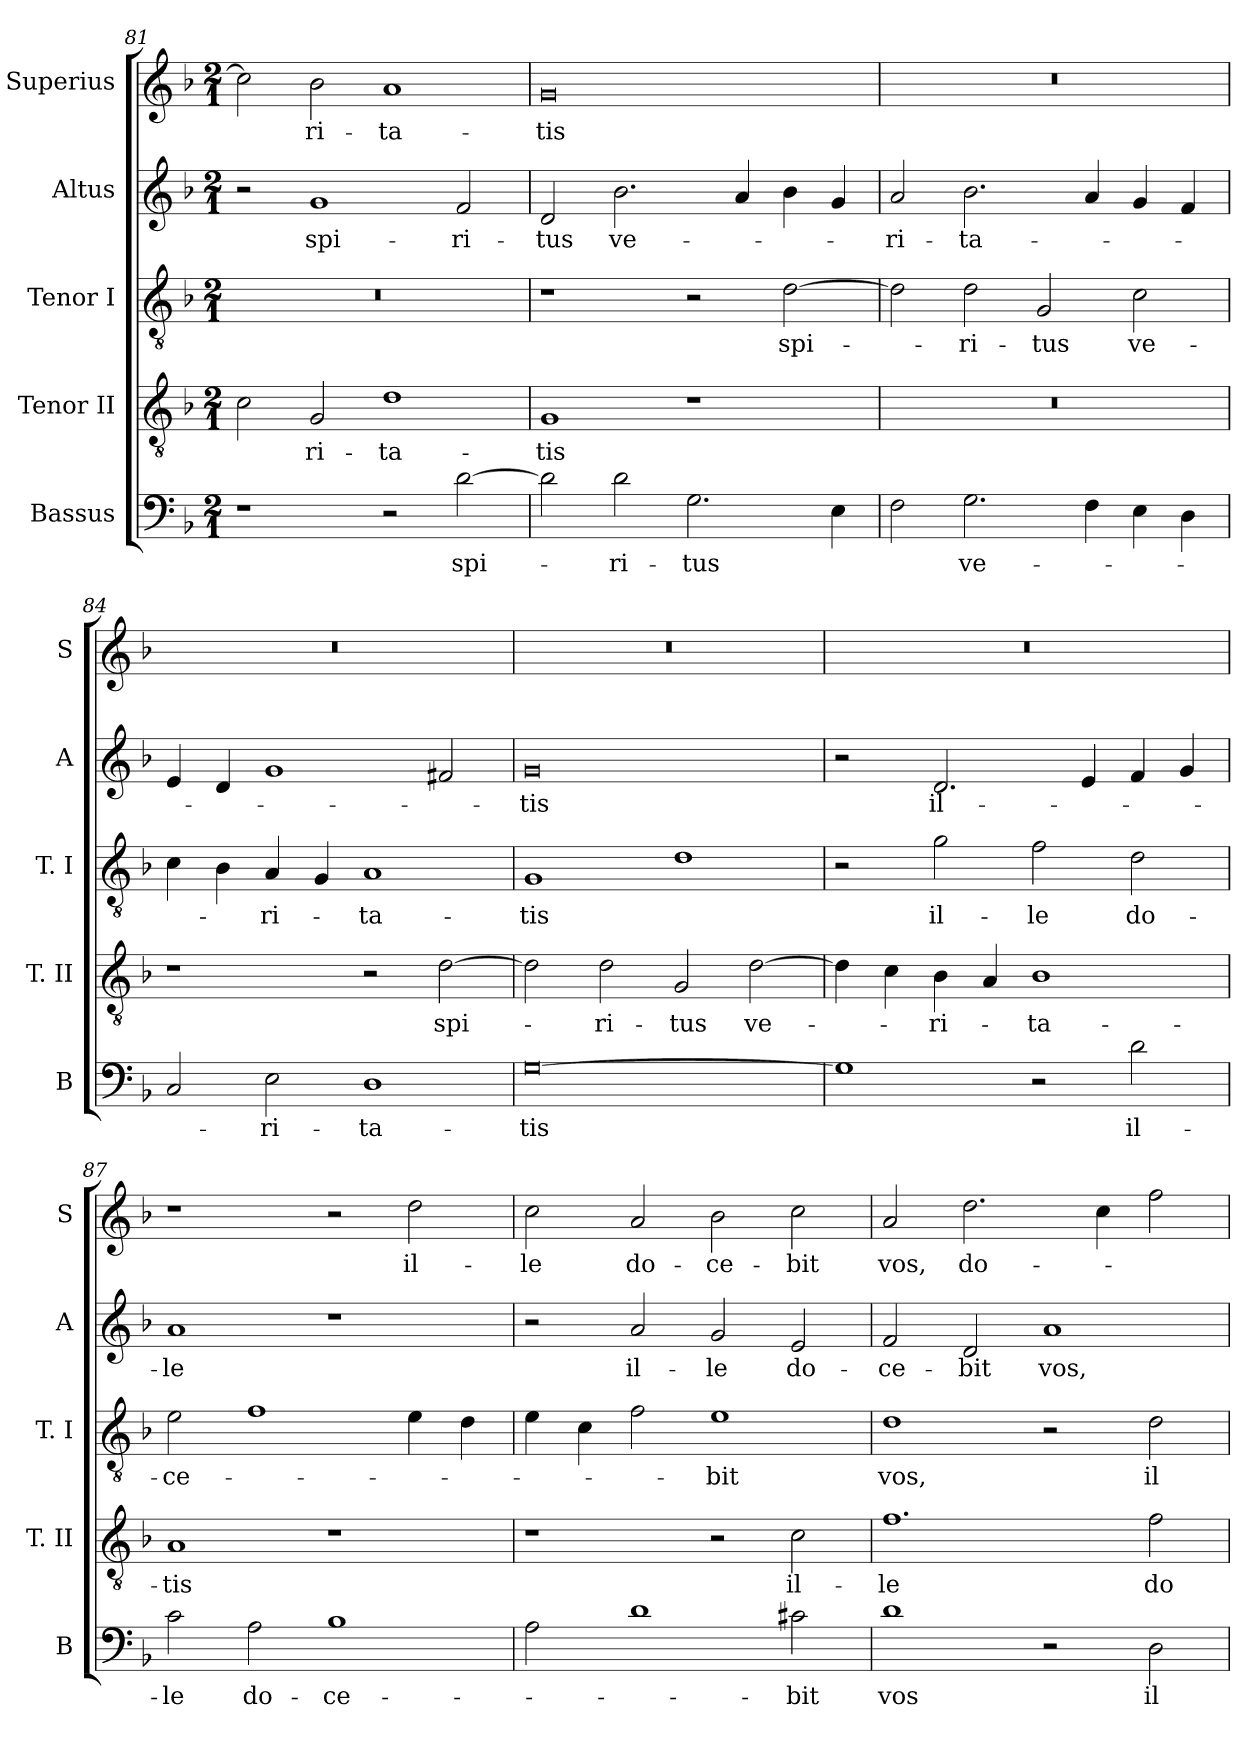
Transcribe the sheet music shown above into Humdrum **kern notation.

**kern	**text	**kern	**text	**kern	**text	**kern	**text	**kern	**text
*part5	*part5	*part4	*part4	*part3	*part3	*part2	*part2	*part1	*part1
*staff5	*staff5	*staff4	*staff4	*staff3	*staff3	*staff2	*staff2	*staff1	*staff1
*I"Bassus	*	*I"Tenor II	*	*I"Tenor I	*	*I"Altus	*	*I"Superius	*
*I'B	*	*I'T. II	*	*I'T. I	*	*I'A	*	*I'S	*
*clefF4	*	*clefGv2	*	*clefGv2	*	*clefG2	*	*clefG2	*
*k[b-]	*	*k[b-]	*	*k[b-]	*	*k[b-]	*	*k[b-]	*
*F:	*	*F:	*	*F:	*	*F:	*	*F:	*
*M2/1	*	*M2/1	*	*M2/1	*	*M2/1	*	*M2/1	*
=81	=81	=81	=81	=81	=81	=81	=81	=81	=81
1r	.	2c	.	0r	.	2r	.	2cc]	.
.	.	2G	-ri-	.	.	1g	spi-	2b-	-ri-
2r	.	1d	-ta-	.	.	.	.	1a	-ta-
[2d	spi-	.	.	.	.	2f	-ri-	.	.
=82	=82	=82	=82	=82	=82	=82	=82	=82	=82
2d]	.	1G	-tis	1r	.	2d	-tus	0g	-tis
2d	-ri-	.	.	.	.	2.b-	ve-	.	.
2.G	-tus	1r	.	2r	.	.	.	.	.
.	.	.	.	.	.	4a	.	.	.
.	.	.	.	[2d	spi-	4b-	.	.	.
4E	.	.	.	.	.	4g	.	.	.
=83	=83	=83	=83	=83	=83	=83	=83	=83	=83
2F	.	0r	.	2d]	.	2a	-ri-	0r	.
2.G	ve-	.	.	2d	-ri-	2.b-	-ta-	.	.
.	.	.	.	2G	-tus	.	.	.	.
4F	.	.	.	.	.	4a	.	.	.
4E	.	.	.	2c	ve-	4g	.	.	.
4D	.	.	.	.	.	4f	.	.	.
=84	=84	=84	=84	=84	=84	=84	=84	=84	=84
2C	.	1r	.	4c	.	4e	.	0r	.
.	.	.	.	4B-	.	4d	.	.	.
2E	-ri-	.	.	4A	-ri-	1g	.	.	.
.	.	.	.	4G	.	.	.	.	.
1D	-ta-	2r	.	1A	-ta-	.	.	.	.
.	.	[2d	spi-	.	.	2f#X	.	.	.
=85	=85	=85	=85	=85	=85	=85	=85	=85	=85
[0G	-tis	2d]	.	1G	-tis	0g	-tis	0r	.
.	.	2d	-ri-	.	.	.	.	.	.
.	.	2G	-tus	1d	.	.	.	.	.
.	.	[2d	ve-	.	.	.	.	.	.
=86	=86	=86	=86	=86	=86	=86	=86	=86	=86
1G]	.	4d]	.	2r	.	2r	.	0r	.
.	.	4c	.	.	.	.	.	.	.
.	.	4B-	-ri-	2g	il-	2.d	il-	.	.
.	.	4A	.	.	.	.	.	.	.
2r	.	1B-	-ta-	2f	-le	.	.	.	.
.	.	.	.	.	.	4e	.	.	.
2d	il-	.	.	2d	do-	4f	.	.	.
.	.	.	.	.	.	4g	.	.	.
=87	=87	=87	=87	=87	=87	=87	=87	=87	=87
2c	-le	1A	-tis	2e	-ce-	1a	-le	1r	.
2A	do-	.	.	1f	.	.	.	.	.
1B-	-ce-	1r	.	.	.	1r	.	2r	.
.	.	.	.	4e	.	.	.	2dd	il-
.	.	.	.	4d	.	.	.	.	.
=88	=88	=88	=88	=88	=88	=88	=88	=88	=88
2A	.	1r	.	4e	.	2r	.	2cc	-le
.	.	.	.	4c	.	.	.	.	.
1d	.	.	.	2f	.	2a	il-	2a	do-
.	.	2r	.	1e	-bit	2g	-le	2b-	-ce-
2c#X	-bit	2c	il-	.	.	2e	do-	2cc	-bit
=89	=89	=89	=89	=89	=89	=89	=89	=89	=89
1d	vos	1.f	-le	1d	vos,	2f	-ce-	2a	vos,
.	.	.	.	.	.	2d	-bit	2.dd	do-
2r	.	.	.	2r	.	1a	vos,	.	.
.	.	.	.	.	.	.	.	4cc	.
2D	il-	2f	do-	2d	il-	.	.	2ff	.
=	=	=	=	=	=	=	=	=	=
*-	*-	*-	*-	*-	*-	*-	*-	*-	*-
